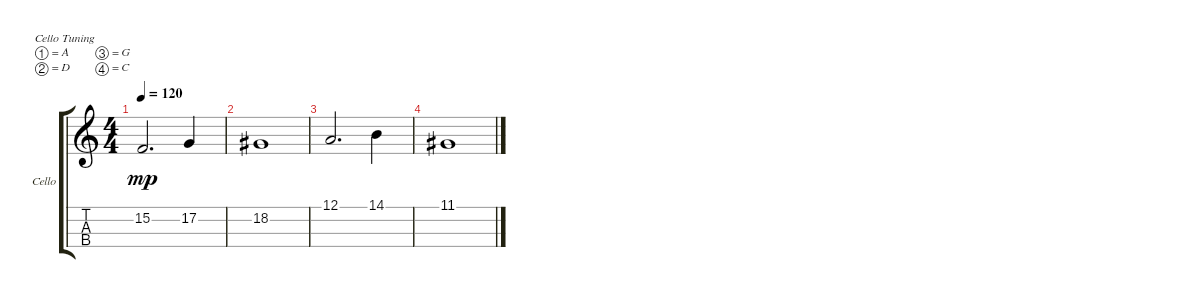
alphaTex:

\defaultSystemsLayout 4
\bracketExtendMode groupsimilarinstruments
\firstSystemTrackNameOrientation horizontal
\otherSystemsTrackNameOrientation horizontal
\track ("Cello" "Cello") {instrument cello}
\staff {score tabs}
\tuning (A3 D3 G2 C2)
\ts (4 4)
\tempo 120
\clef g2
\ks c
15.2.2{d dy mp} 17.2.4 |
18.2.1 |
12.1.2{d} 14.1.4 |
11.1.1
